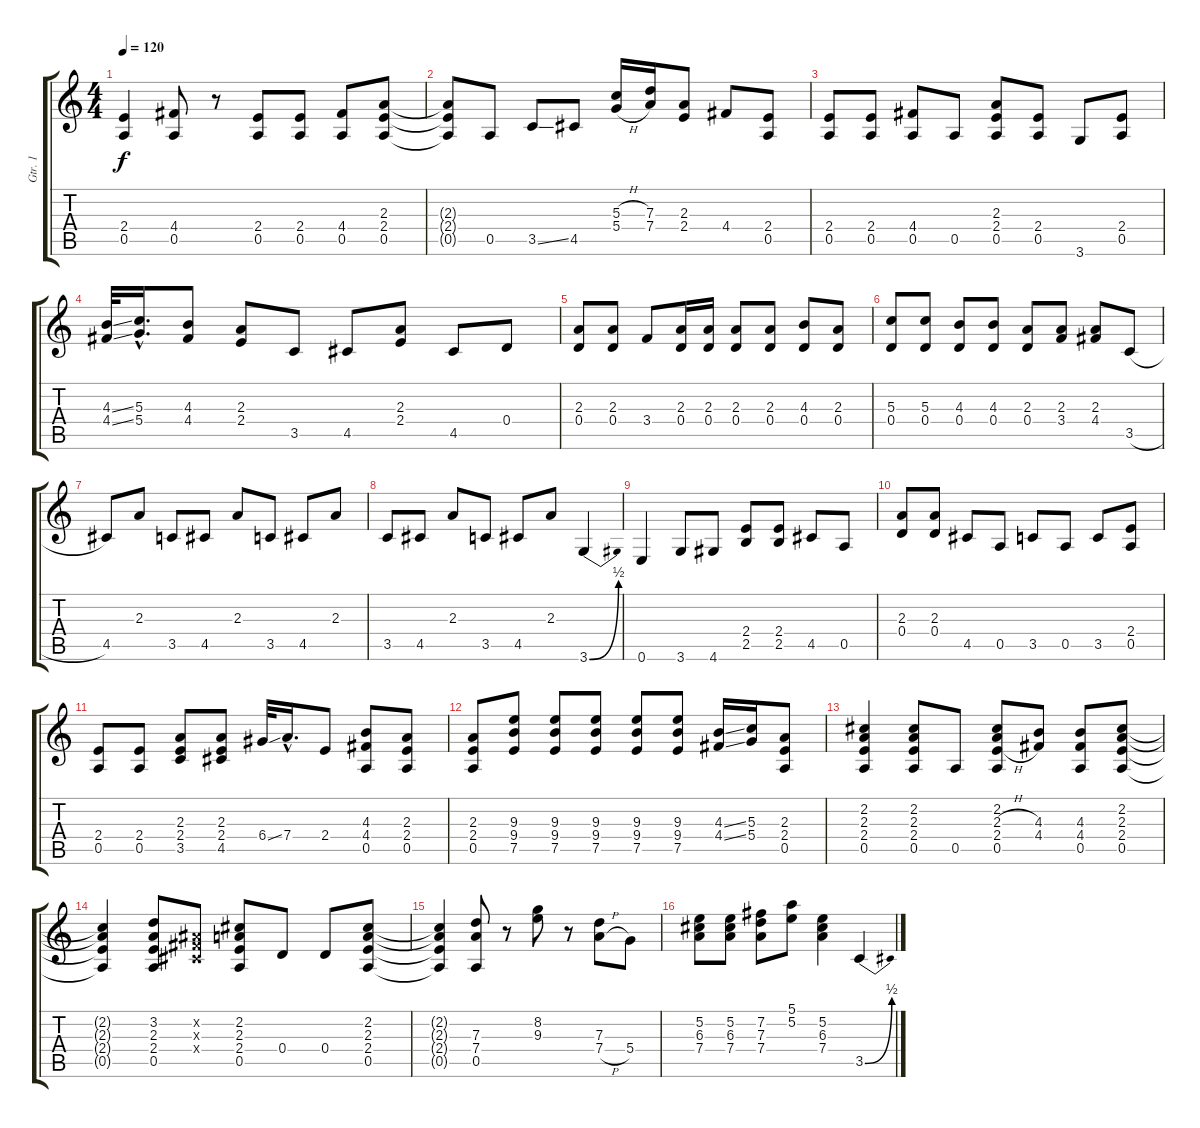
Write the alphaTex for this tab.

\track ("Gtr. 1" "Gtr. 1") {instrument electricguitarclean}
\staff {score tabs}
\tuning (E4 B3 G3 D3 A2 E2) {hide}
\ts (4 4)
\tempo 120
\clef g2
\ks c
(2.4 0.5).4{dy f} (4.4 0.5).8 r.8 (2.4 0.5).8 (2.4 0.5).8 (4.4 0.5).8 (2.3 2.4 0.5).8 |
(2.3{t} 2.4{t} 0.5{t}).8 0.5.8 3.5{ss}.8 4.5.8 (5.3{h} 5.4{h}).16 (7.3 7.4).16 (2.3 2.4).8 4.4.8 (2.4 0.5).8 |
(2.4 0.5).8 (2.4 0.5).8 (4.4 0.5).8 0.5.8 (2.3 2.4 0.5).8 (2.4 0.5).8 3.6.8 (2.4 0.5).8 |
(4.3{ss} 4.4{ss}).32 (5.3{hac} 5.4{hac}).16{d} (4.3 4.4).8 (2.3 2.4).8 3.5.8 4.5.8 (2.3 2.4).8 4.5.8 0.4.8 |
(2.3 0.4).8 (2.3 0.4).8 3.4.8 (2.3 0.4).16 (2.3 0.4).16 (2.3 0.4).8 (2.3 0.4).8 (4.3 0.4).8 (2.3 0.4).8 |
(5.3 0.4).8 (5.3 0.4).8 (4.3 0.4).8 (4.3 0.4).8 (2.3 0.4).8 (2.3 3.4).8 (2.3 4.4).8 3.5{h}.8 |
4.5.8 2.3.8 3.5.8 4.5.8 2.3.8 3.5.8 4.5.8 2.3.8 |
3.5.8 4.5.8 2.3.8 3.5.8 4.5.8 2.3.8 3.6{be (bend 0 0 60 2)}.4 |
0.6.4 3.6.8 4.6.8 (2.4 2.5).8 (2.4 2.5).8 4.5.8 0.5.8 |
(2.3 0.4).8 (2.3 0.4).8 4.5.8 0.5.8 3.5.8 0.5.8 3.5.8 (2.4 0.5).8 |
(2.4 0.5).8 (2.4 0.5).8 (2.3 2.4 3.5).8 (2.3 2.4 4.5).8 6.4{ss}.32 7.4{hac}.16{d} 2.4.8 (4.3 4.4 0.5).8 (2.3 2.4 0.5).8 |
(2.3 2.4 0.5).8 (9.3 9.4 7.5).8 (9.3 9.4 7.5).8 (9.3 9.4 7.5).8 (9.3 9.4 7.5).8 (9.3 9.4 7.5).8 (4.3{ss} 4.4{ss}).16 (5.3 5.4).16 (2.3 2.4 0.5).8 |
(2.2 2.3 2.4 0.5).4 (2.2 2.3 2.4 0.5).8 0.5.8 (2.2 2.3{h} 2.4{h} 0.5).8 (4.3 4.4).8 (4.3 4.4 0.5).8 (2.2 2.3 2.4 0.5).8 |
(2.2{t} 2.3{t} 2.4{t} 0.5{t}).4 (3.2 2.3 2.4 0.5).8 (-1.2{x} -1.3{x} -1.4{x}).8 (2.2 2.3 2.4 0.5).8 0.4.8 0.4.8 (2.2 2.3 2.4 0.5).8 |
(2.2{t} 2.3{t} 2.4{t} 0.5{t}).4 (7.3 7.4 0.5).8 r.8 (8.2 9.3).8 r.8 (7.3 7.4{h}).8 5.4.8 |
(5.2 6.3 7.4).8 (5.2 6.3 7.4).8 (7.2 7.3 7.4).8 (5.1 5.2).8 (5.2 6.3 7.4).4 3.5{be (bend 0 0 60 2)}.4
